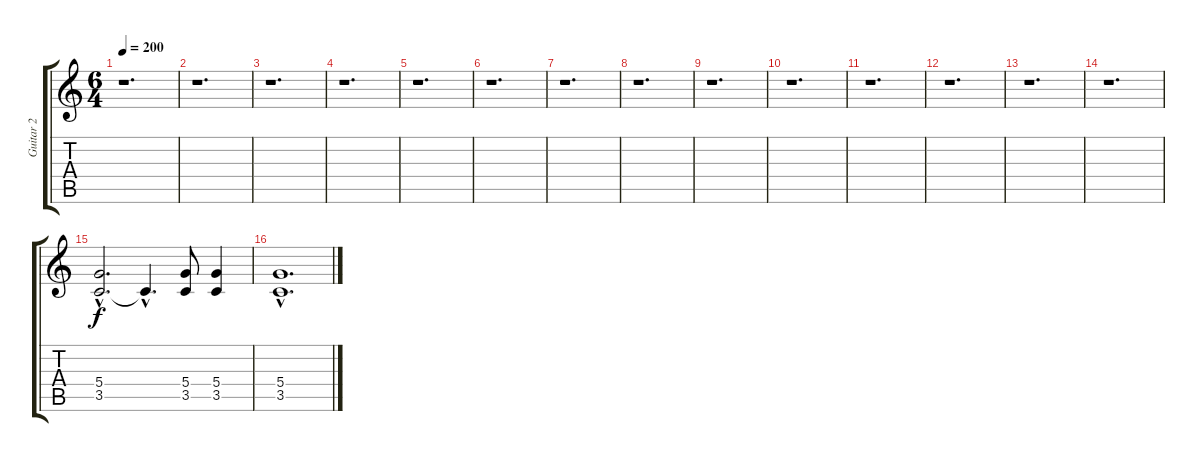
\track ("Guitar 2" "Guitar 2") {instrument electricguitarclean}
\staff {score tabs}
\tuning (E4 B3 G3 D3 A2 E2) {hide}
\ts (6 4)
\tempo 200
\clef g2
\ks c
r.1{d dy f} |
r.1{d} |
r.1{d} |
r.1{d} |
r.1{d} |
r.1{d} |
r.1{d} |
r.1{d} |
r.1{d} |
r.1{d} |
r.1{d} |
r.1{d} |
r.1{d} |
r.1{d} |
(5.4{hac} 3.5{hac}).2{d} 3.5{hac t}.4{d} (5.4 3.5).8 (5.4 3.5).4 |
(5.4{hac} 3.5{hac}).1{d}
